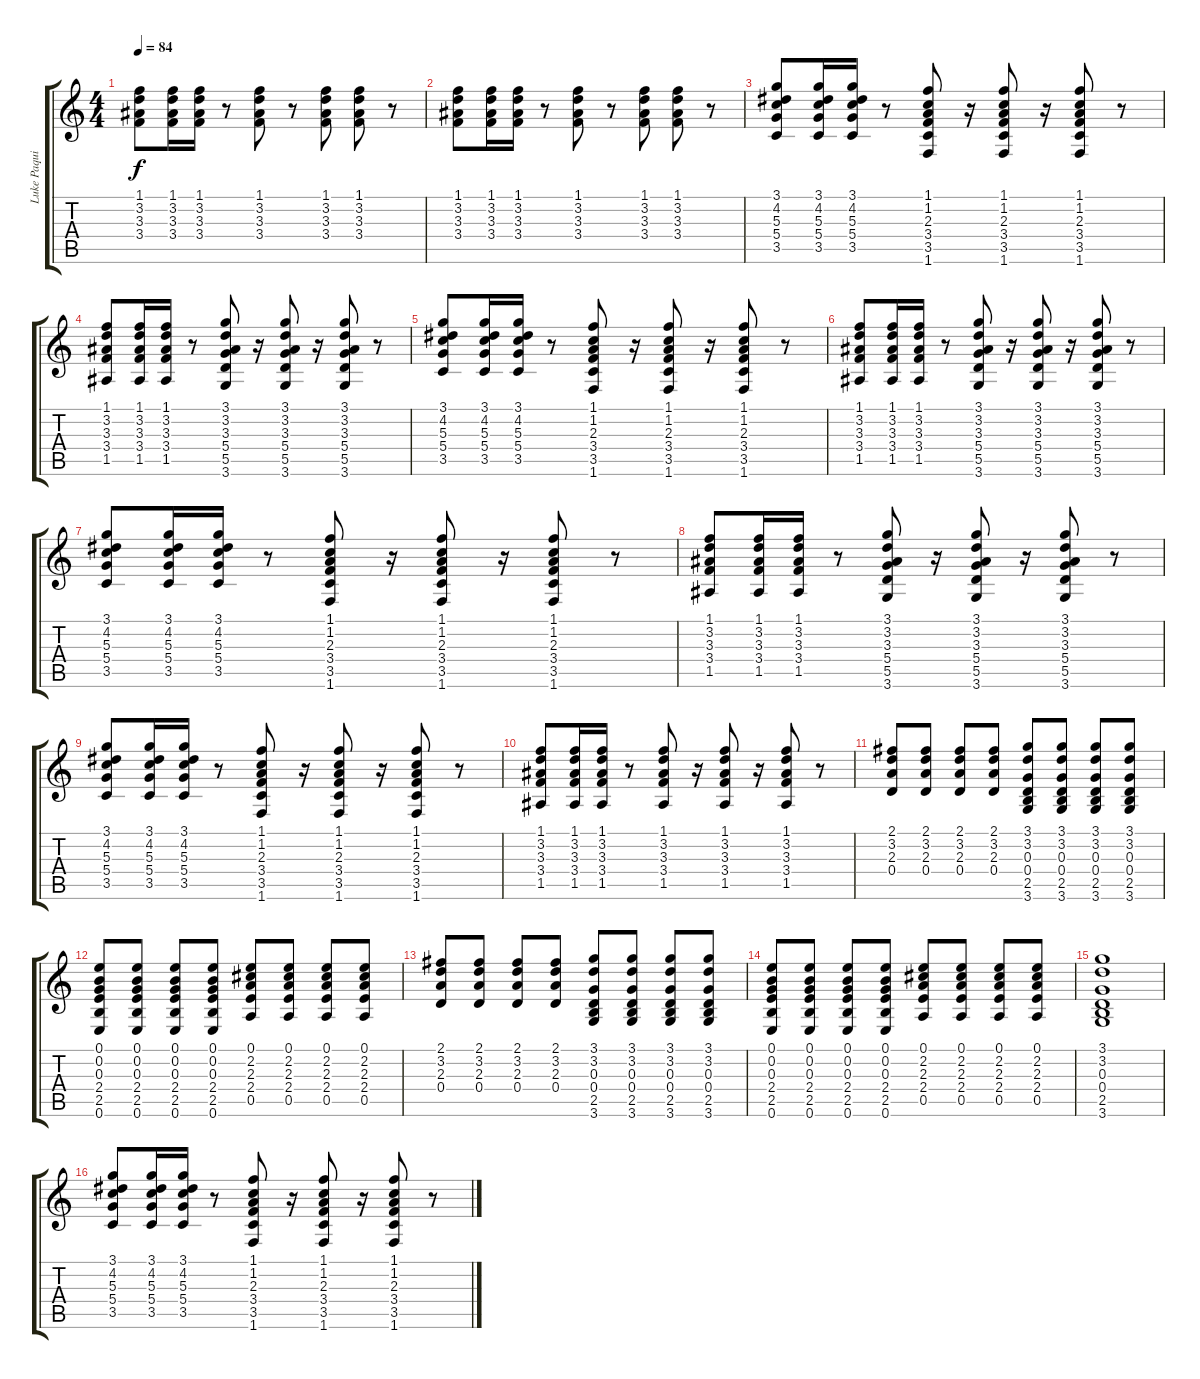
\track ("Luke Paquin" "Luke Paqui") {instrument overdrivenguitar}
\staff {score tabs}
\tuning (E4 B3 G3 D3 A2 E2) {hide}
\ts (4 4)
\tempo 84
\clef g2
\ks c
(1.1 3.2 3.3 3.4).8{dy f instrument overdrivenguitar} (1.1 3.2 3.3 3.4).16 (1.1 3.2 3.3 3.4).16 r.8 (1.1 3.2 3.3 3.4).8 r.8 (1.1 3.2 3.3 3.4).8 (1.1 3.2 3.3 3.4).8 r.8 |
(1.1 3.2 3.3 3.4).8 (1.1 3.2 3.3 3.4).16 (1.1 3.2 3.3 3.4).16 r.8 (1.1 3.2 3.3 3.4).8 r.8 (1.1 3.2 3.3 3.4).8 (1.1 3.2 3.3 3.4).8 r.8 |
(3.1 4.2 5.3 5.4 3.5).8 (3.1 4.2 5.3 5.4 3.5).16 (3.1 4.2 5.3 5.4 3.5).16 r.8 (1.1 1.2 2.3 3.4 3.5 1.6).8 r.16 (1.1 1.2 2.3 3.4 3.5 1.6).8 r.16 (1.1 1.2 2.3 3.4 3.5 1.6).8 r.8 |
(1.1 3.2 3.3 3.4 1.5).8 (1.1 3.2 3.3 3.4 1.5).16 (1.1 3.2 3.3 3.4 1.5).16 r.8 (3.1 3.2 3.3 5.4 5.5 3.6).8 r.16 (3.1 3.2 3.3 5.4 5.5 3.6).8 r.16 (3.1 3.2 3.3 5.4 5.5 3.6).8 r.8 |
(3.1 4.2 5.3 5.4 3.5).8 (3.1 4.2 5.3 5.4 3.5).16 (3.1 4.2 5.3 5.4 3.5).16 r.8 (1.1 1.2 2.3 3.4 3.5 1.6).8 r.16 (1.1 1.2 2.3 3.4 3.5 1.6).8 r.16 (1.1 1.2 2.3 3.4 3.5 1.6).8 r.8 |
(1.1 3.2 3.3 3.4 1.5).8 (1.1 3.2 3.3 3.4 1.5).16 (1.1 3.2 3.3 3.4 1.5).16 r.8 (3.1 3.2 3.3 5.4 5.5 3.6).8 r.16 (3.1 3.2 3.3 5.4 5.5 3.6).8 r.16 (3.1 3.2 3.3 5.4 5.5 3.6).8 r.8 |
(3.1 4.2 5.3 5.4 3.5).8 (3.1 4.2 5.3 5.4 3.5).16 (3.1 4.2 5.3 5.4 3.5).16 r.8 (1.1 1.2 2.3 3.4 3.5 1.6).8 r.16 (1.1 1.2 2.3 3.4 3.5 1.6).8 r.16 (1.1 1.2 2.3 3.4 3.5 1.6).8 r.8 |
(1.1 3.2 3.3 3.4 1.5).8 (1.1 3.2 3.3 3.4 1.5).16 (1.1 3.2 3.3 3.4 1.5).16 r.8 (3.1 3.2 3.3 5.4 5.5 3.6).8 r.16 (3.1 3.2 3.3 5.4 5.5 3.6).8 r.16 (3.1 3.2 3.3 5.4 5.5 3.6).8 r.8 |
(3.1 4.2 5.3 5.4 3.5).8 (3.1 4.2 5.3 5.4 3.5).16 (3.1 4.2 5.3 5.4 3.5).16 r.8 (1.1 1.2 2.3 3.4 3.5 1.6).8 r.16 (1.1 1.2 2.3 3.4 3.5 1.6).8 r.16 (1.1 1.2 2.3 3.4 3.5 1.6).8 r.8 |
(1.1 3.2 3.3 3.4 1.5).8 (1.1 3.2 3.3 3.4 1.5).16 (1.1 3.2 3.3 3.4 1.5).16 r.8 (1.1 3.2 3.3 3.4 1.5).8 r.16 (1.1 3.2 3.3 3.4 1.5).8 r.16 (1.1 3.2 3.3 3.4 1.5).8 r.8 |
(2.1 3.2 2.3 0.4).8 (2.1 3.2 2.3 0.4).8 (2.1 3.2 2.3 0.4).8 (2.1 3.2 2.3 0.4).8 (3.1 3.2 0.3 0.4 2.5 3.6).8 (3.1 3.2 0.3 0.4 2.5 3.6).8 (3.1 3.2 0.3 0.4 2.5 3.6).8 (3.1 3.2 0.3 0.4 2.5 3.6).8 |
(0.1 0.2 0.3 2.4 2.5 0.6).8 (0.1 0.2 0.3 2.4 2.5 0.6).8 (0.1 0.2 0.3 2.4 2.5 0.6).8 (0.1 0.2 0.3 2.4 2.5 0.6).8 (0.1 2.2 2.3 2.4 0.5).8 (0.1 2.2 2.3 2.4 0.5).8 (0.1 2.2 2.3 2.4 0.5).8 (0.1 2.2 2.3 2.4 0.5).8 |
(2.1 3.2 2.3 0.4).8 (2.1 3.2 2.3 0.4).8 (2.1 3.2 2.3 0.4).8 (2.1 3.2 2.3 0.4).8 (3.1 3.2 0.3 0.4 2.5 3.6).8 (3.1 3.2 0.3 0.4 2.5 3.6).8 (3.1 3.2 0.3 0.4 2.5 3.6).8 (3.1 3.2 0.3 0.4 2.5 3.6).8 |
(0.1 0.2 0.3 2.4 2.5 0.6).8 (0.1 0.2 0.3 2.4 2.5 0.6).8 (0.1 0.2 0.3 2.4 2.5 0.6).8 (0.1 0.2 0.3 2.4 2.5 0.6).8 (0.1 2.2 2.3 2.4 0.5).8 (0.1 2.2 2.3 2.4 0.5).8 (0.1 2.2 2.3 2.4 0.5).8 (0.1 2.2 2.3 2.4 0.5).8 |
(3.1 3.2 0.3 0.4 2.5 3.6).1 |
(3.1 4.2 5.3 5.4 3.5).8 (3.1 4.2 5.3 5.4 3.5).16 (3.1 4.2 5.3 5.4 3.5).16 r.8 (1.1 1.2 2.3 3.4 3.5 1.6).8 r.16 (1.1 1.2 2.3 3.4 3.5 1.6).8 r.16 (1.1 1.2 2.3 3.4 3.5 1.6).8 r.8
